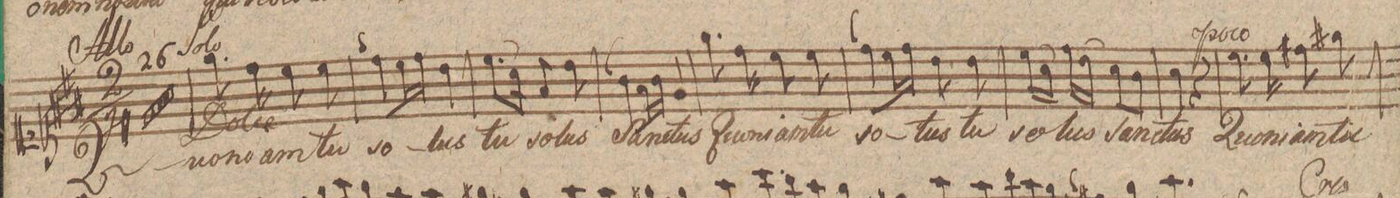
**kern	**text	**text	**dynam
*I"Canto	*	*	*
*clefC1	*	*	*
*k[f#c#g#]	*	*	*
*met(c)	*	*	*
*M2/4	*	*	*
2r	.	.	.
=138	=138	=138	=138
2r	.	.	.
=139	=139	=139	=139
2r	.	.	.
=140	=140	=140	=140
2r	.	.	.
=141	=141	=141	=141
2r	.	.	.
=142	=142	=142	=142
2r	.	.	.
=143	=143	=143	=143
2r	.	.	.
=144	=144	=144	=144
2r	.	.	.
=145	=145	=145	=145
2r	.	.	.
=146	=146	=146	=146
2r	.	.	.
=147	=147	=147	=147
2r	.	.	.
=148	=148	=148	=148
2r	.	.	.
=149	=149	=149	=149
2r	.	.	.
=150	=150	=150	=150
2r	.	.	.
=151	=151	=151	=151
2r	.	.	.
=152	=152	=152	=152
2r	.	.	.
=153	=153	=153	=153
2r	.	.	.
=154	=154	=154	=154
2r	.	.	.
=155	=155	=155	=155
2r	.	.	.
=156	=156	=156	=156
2r	.	.	.
=157	=157	=157	=157
2r	.	.	.
=158	=158	=158	=158
2r	.	.	.
=159	=159	=159	=159
2r	.	.	.
=160	=160	=160	=160
2r	.	.	.
=161	=161	=161	=161
2r	.	.	.
=162	=162	=162	=162
2r	.	.	.
=163	=163	=163	=163
8.ee\	Quo-	.	.
16dd\	-ni-	.	.
8cc#\	-am	.	.
8cc#\	tu	.	.
=164	=164	=164	=164
8qqee/	.	.	.
8dd\L	so-	.	.
16cc#\L	.	.	.
16dd\JJ	.	.	.
4b\	-lus	.	.
=165	=165	=165	=165
(8.cc#\L	tu	.	.
16a\Jk)	.	.	.
8f#/	so-	.	.
8b\	-lus	.	.
=166	=166	=166	=166
8qqa/	.	.	.
8g#\L	San-	.	.
16f#\L	.	.	.
16g#\JJ	.	.	.
4e/	-ctus	.	.
=167	=167	=167	=167
8.ee\	Quo-	.	.
16dd\	-ni-	.	.
8cc#\	-am	.	.
8cc#\	tu	.	.
=168	=168	=168	=168
8qqee/	.	.	.
8dd\L	so-	.	.
16cc#\L	.	.	.
16dd\JJ	.	.	.
8b\	-lus	.	.
8b\	to	.	.
=169	=169	=169	=169
(16cc#\LL	so-	.	.
16a\JJ)	.	.	.
(16dd\LL	-lus	.	.
16b\JJ)	.	.	.
8a\L	San-	.	.
8g#\J	.	.	.
=170	=170	=170	=170
4a\	-ctus	.	.
4r	.	.	.
=171	=171	=171	=171
8.cc#\	Quo-	.	.
16cc#\	-ni-	.	.
8dd#\	-am	.	.
8ee#\	tu	.	.
=172	=172	=172	=172
*-	*-	*-	*-
